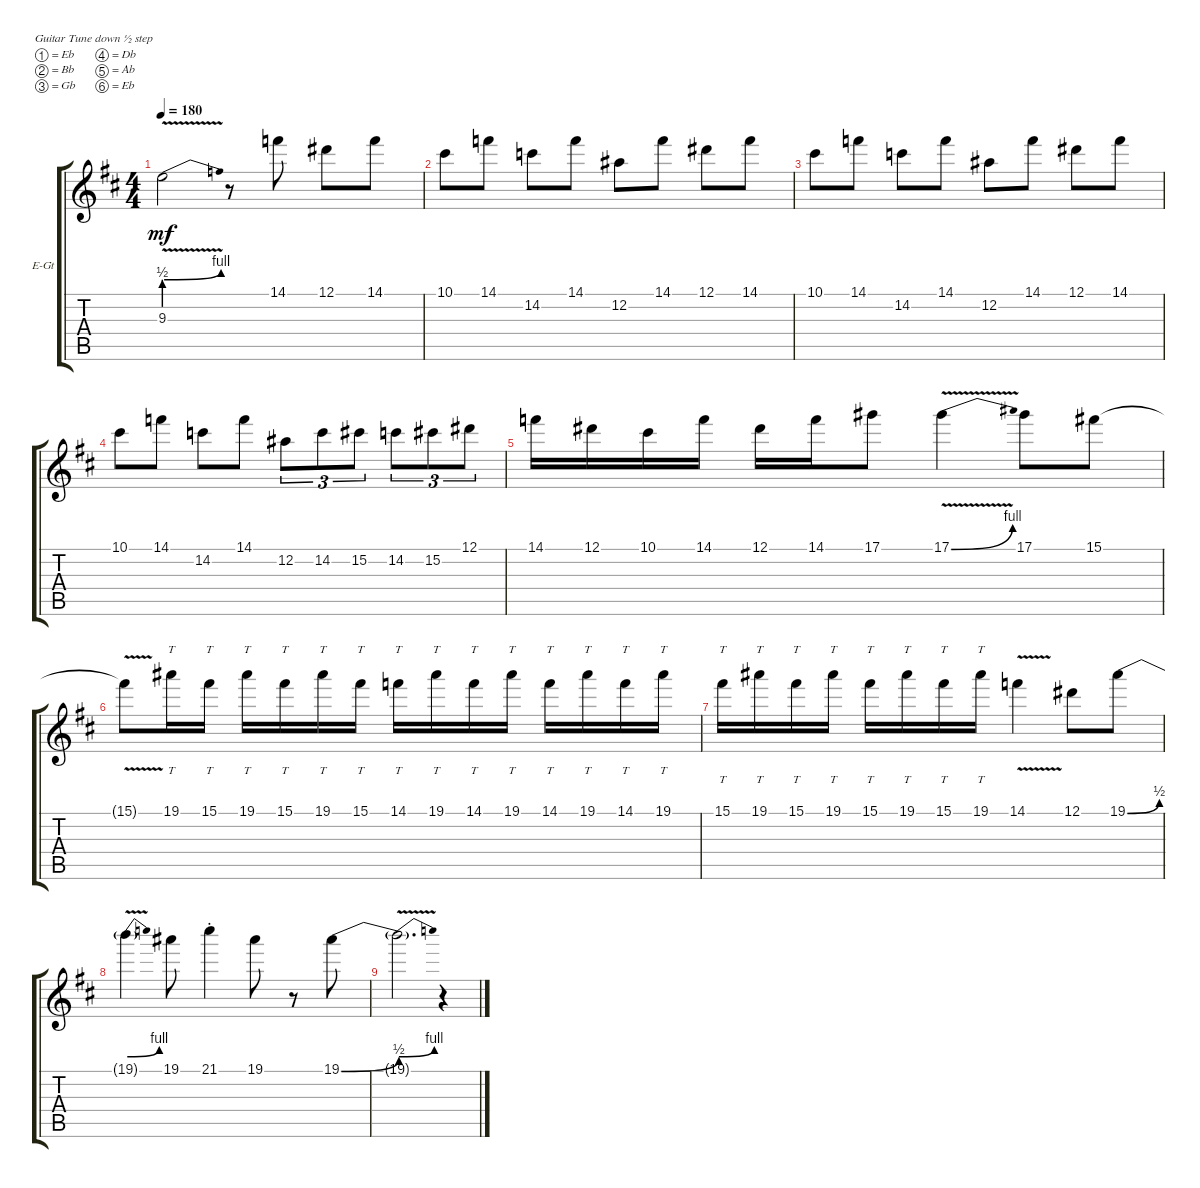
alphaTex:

\defaultSystemsLayout 4
\bracketExtendMode groupsimilarinstruments
\firstSystemTrackNameOrientation horizontal
\otherSystemsTrackNameOrientation horizontal
\track ("Solo Guitar" "E-Gt") {instrument distortionguitar}
\staff {score tabs}
\tuning (Eb4 Bb3 Gb3 Db3 Ab2 Eb2)
\ts (4 4)
\tempo 180
\clef g2
\ks bminor
9.3{be (bend 0 2 15 4) v t}.2{dy mf} r.8 14.1.8 12.1.8 14.1.8 |
10.1.8 14.1.8 14.2.8 14.1.8 12.2.8 14.1.8 12.1.8 14.1.8 |
10.1.8 14.1.8 14.2.8 14.1.8 12.2.8 14.1.8 12.1.8 14.1.8 |
10.1.8 14.1.8 14.2.8 14.1.8 12.2.8{tu (3 2)} 14.2.8{tu (3 2)} 15.2.8{tu (3 2)} 14.2.8{tu (3 2)} 15.2.8{tu (3 2)} 12.1.8{tu (3 2)} |
14.1.16 12.1.16 10.1.16 14.1.16 12.1.16 14.1.16 17.1.8 17.1{be (bend 0 0 15 4) v}.4 17.1.8 15.1.8 |
15.1{v t}.8 19.1.16{tt} 15.1.16{tt} 19.1.16{tt} 15.1.16{tt} 19.1.16{tt} 15.1.16{tt} 14.1.16{tt} 19.1.16{tt} 14.1.16{tt} 19.1.16{tt} 14.1.16{tt} 19.1.16{tt} 14.1.16{tt} 19.1.16{tt} |
15.1.16{tt} 19.1.16{tt} 15.1.16{tt} 19.1.16{tt} 15.1.16{tt} 19.1.16{tt} 15.1.16{tt} 19.1.16{tt} 14.1{v}.4 12.1.8 19.1{be (bend 0 0 60 2)}.8 |
19.1{be (bend 0 2 29.4 4) v t}.4 19.1.8 21.1{st}.4 19.1.8 r.8 19.1{be (bend 0 0 59.4 2)}.8 |
19.1{be (bend 0 2 15.6 4) v t}.2{d} r.4
